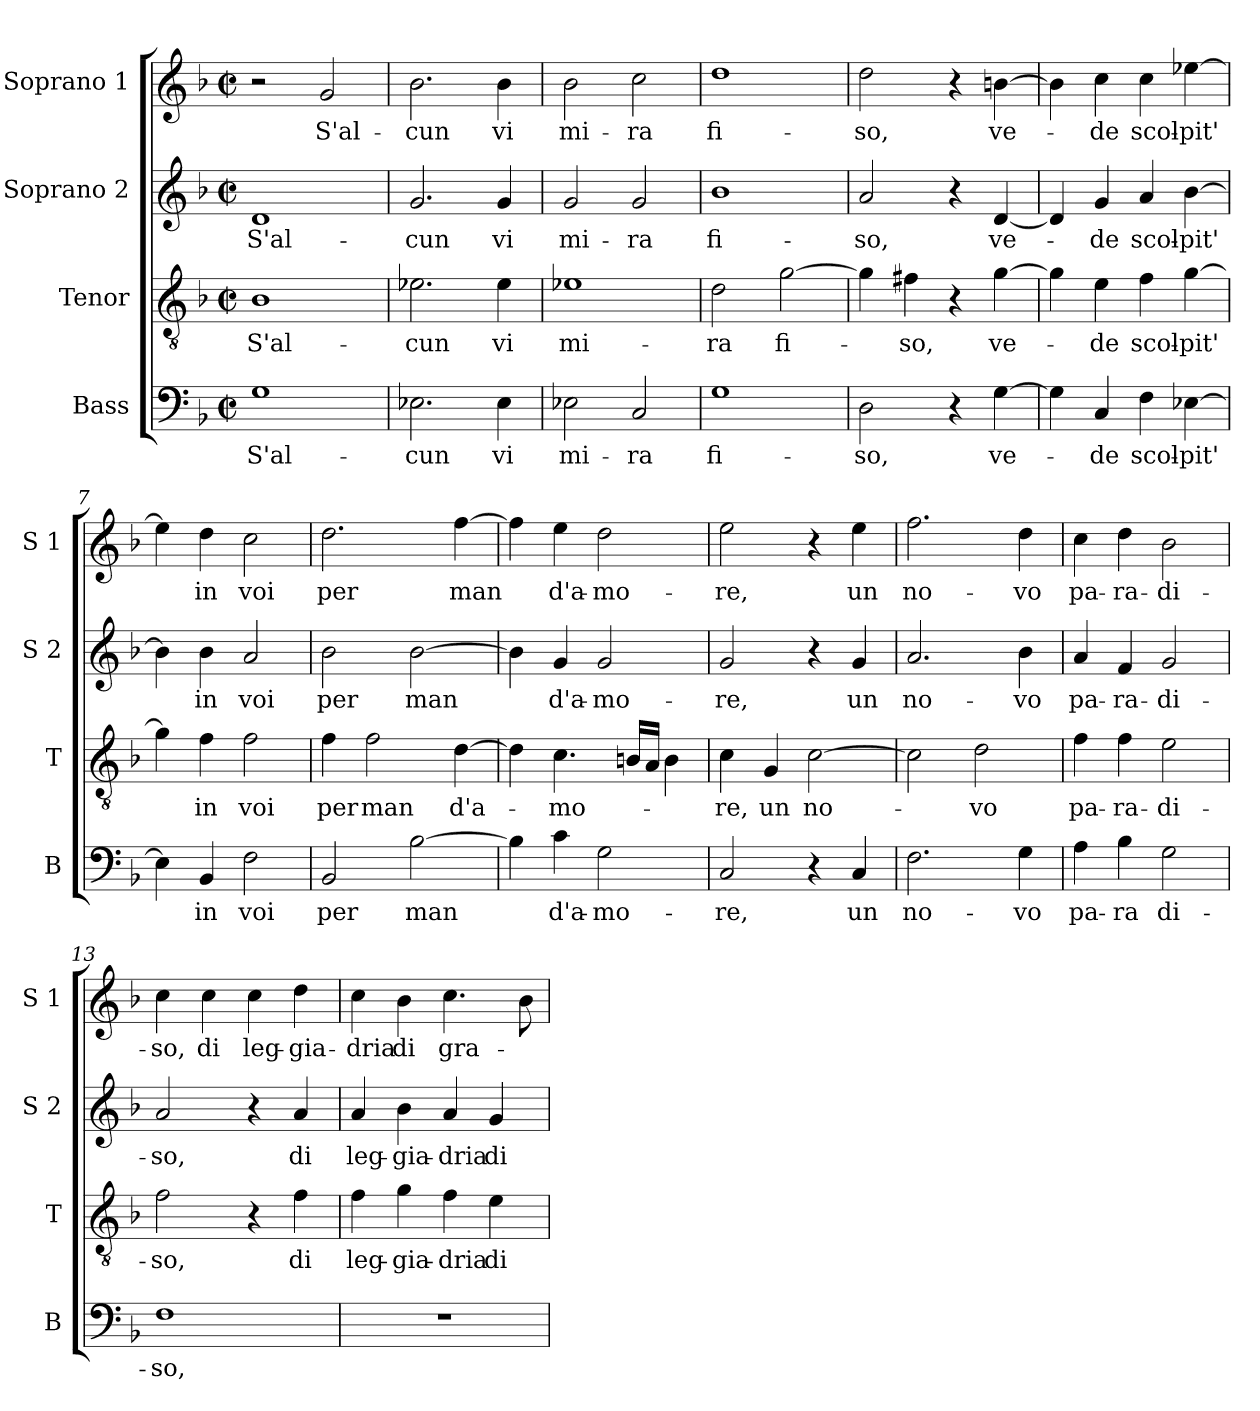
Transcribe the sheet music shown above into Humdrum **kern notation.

**kern	**text	**kern	**text	**kern	**text	**kern	**text
*part4	*part4	*part3	*part3	*part2	*part2	*part1	*part1
*staff4	*staff4	*staff3	*staff3	*staff2	*staff2	*staff1	*staff1
*I"Bass	*	*I"Tenor	*	*I"Soprano 2	*	*I"Soprano 1	*
*I'B	*	*I'T	*	*I'S 2	*	*I'S 1	*
*clefF4	*	*clefGv2	*	*clefG2	*	*clefG2	*
*k[b-]	*	*k[b-]	*	*k[b-]	*	*k[b-]	*
*F:	*	*F:	*	*F:	*	*F:	*
*M2/2	*	*M2/2	*	*M2/2	*	*M2/2	*
*met(c|)	*	*met(c|)	*	*met(c|)	*	*met(c|)	*
=1	=1	=1	=1	=1	=1	=1	=1
!	!LO:LY:b	!	!LO:LY:b	!	!LO:LY:b	!	!
1G	S'al-	1B-	S'al-	1d	S'al-	2r	.
!	!	!	!	!	!	!	!LO:LY:b
.	.	.	.	.	.	2g/	S'al-
=2	=2	=2	=2	=2	=2	=2	=2
!	!LO:LY:b	!	!LO:LY:b	!	!LO:LY:b	!	!LO:LY:b
2.E-X\	-cun	2.e-X\	-cun	2.g/	-cun	2.b-\	-cun
!	!LO:LY:b	!	!LO:LY:b	!	!LO:LY:b	!	!LO:LY:b
4E-\	vi	4e-\	vi	4g/	vi	4b-\	vi
=3	=3	=3	=3	=3	=3	=3	=3
!	!LO:LY:b	!	!LO:LY:b	!	!LO:LY:b	!	!LO:LY:b
2E-X\	mi-	1e-X	mi-	2g/	mi-	2b-\	mi-
!	!LO:LY:b	!	!	!	!LO:LY:b	!	!LO:LY:b
2C/	-ra	.	.	2g/	-ra	2cc\	-ra
=4	=4	=4	=4	=4	=4	=4	=4
!	!LO:LY:b	!	!LO:LY:b	!	!LO:LY:b	!	!LO:LY:b
1G	fi-	2d\	-ra	1b-	fi-	1dd	fi-
!	!	!	!LO:LY:b	!	!	!	!
.	.	[2g\	fi-	.	.	.	.
=5	=5	=5	=5	=5	=5	=5	=5
!	!LO:LY:b	!	!	!	!LO:LY:b	!	!LO:LY:b
2D\	-so,	4g\]	.	2a/	-so,	2dd\	-so,
!	!	!	!LO:LY:b	!	!	!	!
.	.	4f#X\	-so,	.	.	.	.
4r	.	4r	.	4r	.	4r	.
!	!LO:LY:b	!	!LO:LY:b	!	!LO:LY:b	!	!LO:LY:b
[4G\	ve-	[4g\	ve-	[4d/	ve-	[4bn\	ve-
!!LO:LB:g=z
=6	=6	=6	=6	=6	=6	=6	=6
4G\]	.	4g\]	.	4d/]	.	4b\]	.
!	!LO:LY:b	!	!LO:LY:b	!	!LO:LY:b	!	!LO:LY:b
4C/	-de	4e\	-de	4g/	-de	4cc\	-de
!	!LO:LY:b	!	!LO:LY:b	!	!LO:LY:b	!	!LO:LY:b
4F\	scol-	4f\	scol-	4a/	scol-	4cc\	scol-
!	!LO:LY:b	!	!LO:LY:b	!	!LO:LY:b	!	!LO:LY:b
[4E-X\	-pit'	[4g\	-pit'	[4b-\	-pit'	[4ee-X\	-pit'
=7	=7	=7	=7	=7	=7	=7	=7
4E-\]	.	4g\]	.	4b-\]	.	4ee-\]	.
!	!LO:LY:b	!	!LO:LY:b	!	!LO:LY:b	!	!LO:LY:b
4BB-/	in	4f\	in	4b-\	in	4dd\	in
!	!LO:LY:b	!	!LO:LY:b	!	!LO:LY:b	!	!LO:LY:b
2F\	voi	2f\	voi	2a/	voi	2cc\	voi
=8	=8	=8	=8	=8	=8	=8	=8
!	!LO:LY:b	!	!LO:LY:b	!	!LO:LY:b	!	!LO:LY:b
2BB-/	per	4f\	per	2b-\	per	2.dd\	per
!	!	!	!LO:LY:b	!	!	!	!
.	.	2f\	man	.	.	.	.
!	!LO:LY:b	!	!	!	!LO:LY:b	!	!
[2B-\	man	.	.	[2b-\	man	.	.
!	!	!	!LO:LY:b	!	!	!	!LO:LY:b
.	.	[4d\	d'a-	.	.	[4ff\	man
=9	=9	=9	=9	=9	=9	=9	=9
4B-\]	.	4d\]	.	4b-\]	.	4ff\]	.
!	!LO:LY:b	!	!LO:LY:b	!	!LO:LY:b	!	!LO:LY:b
4c\	d'a-	4.c\	-mo-	4g/	d'a-	4ee\	d'a-
!	!LO:LY:b	!	!	!	!LO:LY:b	!	!LO:LY:b
2G\	-mo-	.	.	2g/	-mo-	2dd\	-mo-
.	.	16Bn/LL	.	.	.	.	.
.	.	16A/JJ	.	.	.	.	.
.	.	4B\	.	.	.	.	.
=10	=10	=10	=10	=10	=10	=10	=10
!	!LO:LY:b	!	!LO:LY:b	!	!LO:LY:b	!	!LO:LY:b
2C/	-re,	4c\	-re,	2g/	-re,	2ee\	-re,
!	!	!	!LO:LY:b	!	!	!	!
.	.	4G/	un	.	.	.	.
!	!	!	!LO:LY:b	!	!	!	!
4r	.	[2c\	no-	4r	.	4r	.
!	!LO:LY:b	!	!	!	!LO:LY:b	!	!LO:LY:b
4C/	un	.	.	4g/	un	4ee\	un
!!LO:LB:g=z
=11	=11	=11	=11	=11	=11	=11	=11
!	!LO:LY:b	!	!	!	!LO:LY:b	!	!LO:LY:b
2.F\	no-	2c\]	.	2.a/	no-	2.ff\	no-
!	!	!	!LO:LY:b	!	!	!	!
.	.	2d\	-vo	.	.	.	.
!	!LO:LY:b	!	!	!	!LO:LY:b	!	!LO:LY:b
4G\	-vo	.	.	4b-\	-vo	4dd\	-vo
=12	=12	=12	=12	=12	=12	=12	=12
!	!LO:LY:b	!	!LO:LY:b	!	!LO:LY:b	!	!LO:LY:b
4A\	pa-	4f\	pa-	4a/	pa-	4cc\	pa-
!	!LO:LY:b	!	!LO:LY:b	!	!LO:LY:b	!	!LO:LY:b
4B-\	-ra	4f\	-ra-	4f/	-ra-	4dd\	-ra-
!	!LO:LY:b	!	!LO:LY:b	!	!LO:LY:b	!	!LO:LY:b
2G\	di-	2e\	-di-	2g/	-di-	2b-\	-di-
=13	=13	=13	=13	=13	=13	=13	=13
!	!LO:LY:b	!	!LO:LY:b	!	!LO:LY:b	!	!LO:LY:b
1F	-so,	2f\	-so,	2a/	-so,	4cc\	-so,
!	!	!	!	!	!	!	!LO:LY:b
.	.	.	.	.	.	4cc\	di
!	!	!	!	!	!	!	!LO:LY:b
.	.	4r	.	4r	.	4cc\	leg-
!	!	!	!LO:LY:b	!	!LO:LY:b	!	!LO:LY:b
.	.	4f\	di	4a/	di	4dd\	-gia-
=14	=14	=14	=14	=14	=14	=14	=14
!	!	!	!LO:LY:b	!	!LO:LY:b	!	!LO:LY:b
1r	.	4f\	leg-	4a/	leg-	4cc\	-dria
!	!	!	!LO:LY:b	!	!LO:LY:b	!	!LO:LY:b
.	.	4g\	-gia-	4b-\	-gia-	4b-\	di
!	!	!	!LO:LY:b	!	!LO:LY:b	!	!LO:LY:b
.	.	4f\	-dria	4a/	-dria	4.cc\	gra-
!	!	!	!LO:LY:b	!	!LO:LY:b	!	!
.	.	4e\	di	4g/	di	.	.
.	.	.	.	.	.	8b-\	.
=	=	=	=	=	=	=	=
*-	*-	*-	*-	*-	*-	*-	*-
